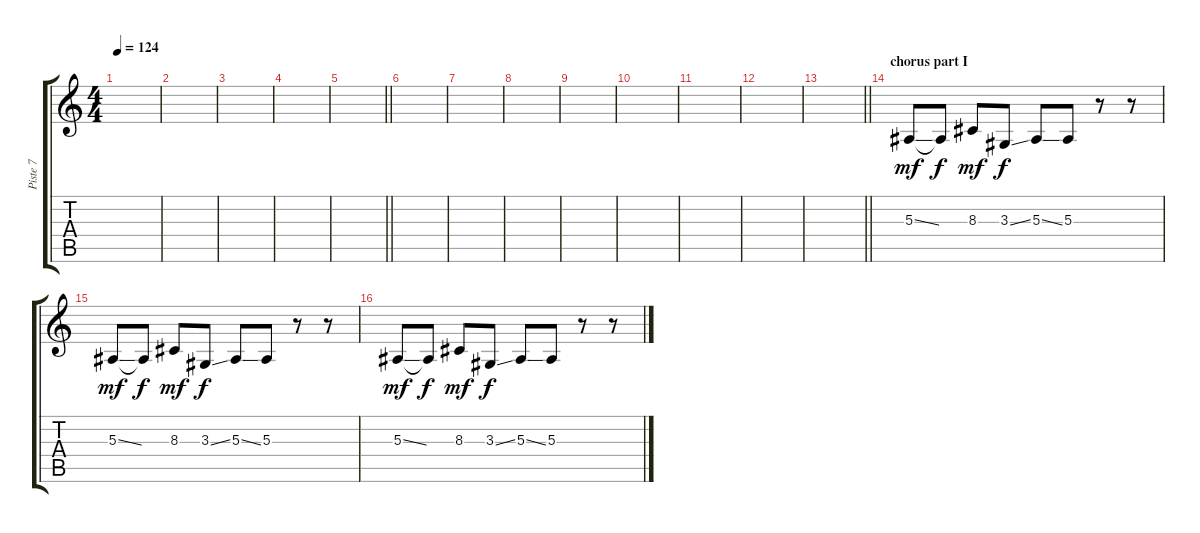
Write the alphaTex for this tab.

\track ("Piste 7" "Piste 7") {instrument fx7echoes}
\staff {score tabs}
\tuning (D4 A3 F3 C3 G2 D2) {hide}
\ts (4 4)
\tempo 124
\clef g2
\ks c
|
|
|
|
\barLineRight lightlight
|
\section ("" "")
|
|
|
|
|
|
|
\barLineRight lightlight
|
\section ("" "chorus part I")
5.3{ss}.8{dy mf} 5.3{t}.8{dy f} 8.3.8{dy mf} 3.3{ss}.8{dy f} 5.3{ss}.8 5.3.8 r.8 r.8 |
5.3{ss}.8{dy mf} 5.3{t}.8{dy f} 8.3.8{dy mf} 3.3{ss}.8{dy f} 5.3{ss}.8 5.3.8 r.8 r.8 |
5.3{ss}.8{dy mf} 5.3{t}.8{dy f} 8.3.8{dy mf} 3.3{ss}.8{dy f} 5.3{ss}.8 5.3.8 r.8 r.8
